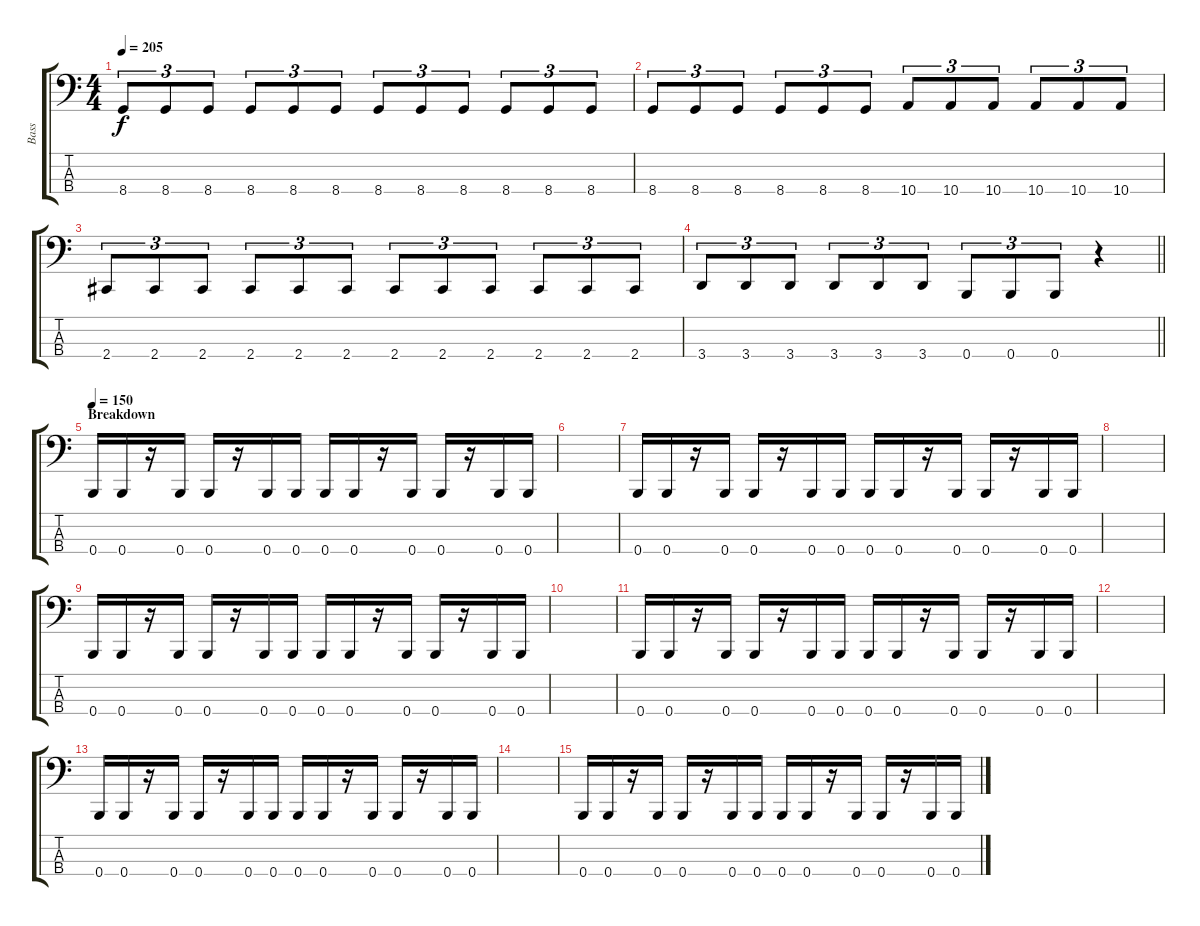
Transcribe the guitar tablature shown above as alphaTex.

\track ("Bass" "Bass") {instrument electricbasspick}
\staff {score tabs}
\tuning (E2 B1 Gb1 B0) {hide}
\ts (4 4)
\tempo 205
\clef f4
\ks c
8.4.8{tu (3 2) dy f} 8.4.8{tu (3 2)} 8.4.8{tu (3 2)} 8.4.8{tu (3 2)} 8.4.8{tu (3 2)} 8.4.8{tu (3 2)} 8.4.8{tu (3 2)} 8.4.8{tu (3 2)} 8.4.8{tu (3 2)} 8.4.8{tu (3 2)} 8.4.8{tu (3 2)} 8.4.8{tu (3 2)} |
8.4.8{tu (3 2)} 8.4.8{tu (3 2)} 8.4.8{tu (3 2)} 8.4.8{tu (3 2)} 8.4.8{tu (3 2)} 8.4.8{tu (3 2)} 10.4.8{tu (3 2)} 10.4.8{tu (3 2)} 10.4.8{tu (3 2)} 10.4.8{tu (3 2)} 10.4.8{tu (3 2)} 10.4.8{tu (3 2)} |
2.4.8{tu (3 2)} 2.4.8{tu (3 2)} 2.4.8{tu (3 2)} 2.4.8{tu (3 2)} 2.4.8{tu (3 2)} 2.4.8{tu (3 2)} 2.4.8{tu (3 2)} 2.4.8{tu (3 2)} 2.4.8{tu (3 2)} 2.4.8{tu (3 2)} 2.4.8{tu (3 2)} 2.4.8{tu (3 2)} |
\barLineRight lightlight
3.4.8{tu (3 2)} 3.4.8{tu (3 2)} 3.4.8{tu (3 2)} 3.4.8{tu (3 2)} 3.4.8{tu (3 2)} 3.4.8{tu (3 2)} 0.4.8{tu (3 2)} 0.4.8{tu (3 2)} 0.4.8{tu (3 2)} r.4 |
\section ("" "Breakdown")
\tempo 160
\tempo 150
0.4.16 0.4.16 r.16 0.4.16 0.4.16 r.16 0.4.16 0.4.16 0.4.16 0.4.16 r.16 0.4.16 0.4.16 r.16 0.4.16 0.4.16 |
|
0.4.16 0.4.16 r.16 0.4.16 0.4.16 r.16 0.4.16 0.4.16 0.4.16 0.4.16 r.16 0.4.16 0.4.16 r.16 0.4.16 0.4.16 |
|
0.4.16 0.4.16 r.16 0.4.16 0.4.16 r.16 0.4.16 0.4.16 0.4.16 0.4.16 r.16 0.4.16 0.4.16 r.16 0.4.16 0.4.16 |
|
0.4.16 0.4.16 r.16 0.4.16 0.4.16 r.16 0.4.16 0.4.16 0.4.16 0.4.16 r.16 0.4.16 0.4.16 r.16 0.4.16 0.4.16 |
|
0.4.16 0.4.16 r.16 0.4.16 0.4.16 r.16 0.4.16 0.4.16 0.4.16 0.4.16 r.16 0.4.16 0.4.16 r.16 0.4.16 0.4.16 |
|
0.4.16 0.4.16 r.16 0.4.16 0.4.16 r.16 0.4.16 0.4.16 0.4.16 0.4.16 r.16 0.4.16 0.4.16 r.16 0.4.16 0.4.16
